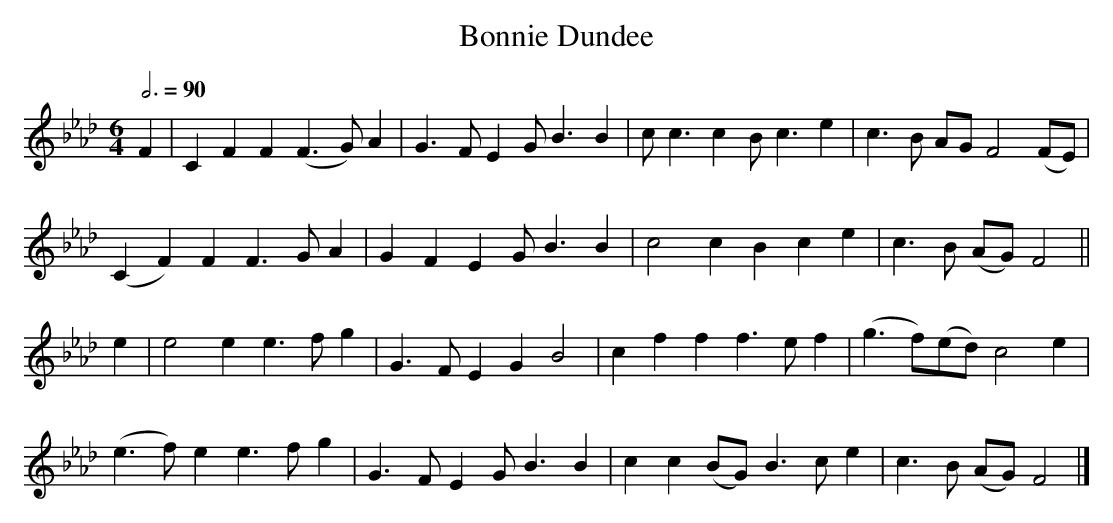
X:1
T:Bonnie Dundee
M:6/4
L:1/4
Q:3/4=90
K:F Minor
F|C F F (F>G)A|G>FE G<BB|c<c c     B<ce| c>B  A/G/  F2(F/E/)|
 (C F)F  F>G A|G FE G<BB|c2  c     B ce| c>B (A/G/) F2     ||
e|e2  e  e>f g|G>FE G B2|c f f     f>ef|(g>f)(e/d/) c2 e    |
 (e>f)e  e>f g|G>FE G<BB|c c(B/G/) B>ce| c>B (A/G/) F2     |]
